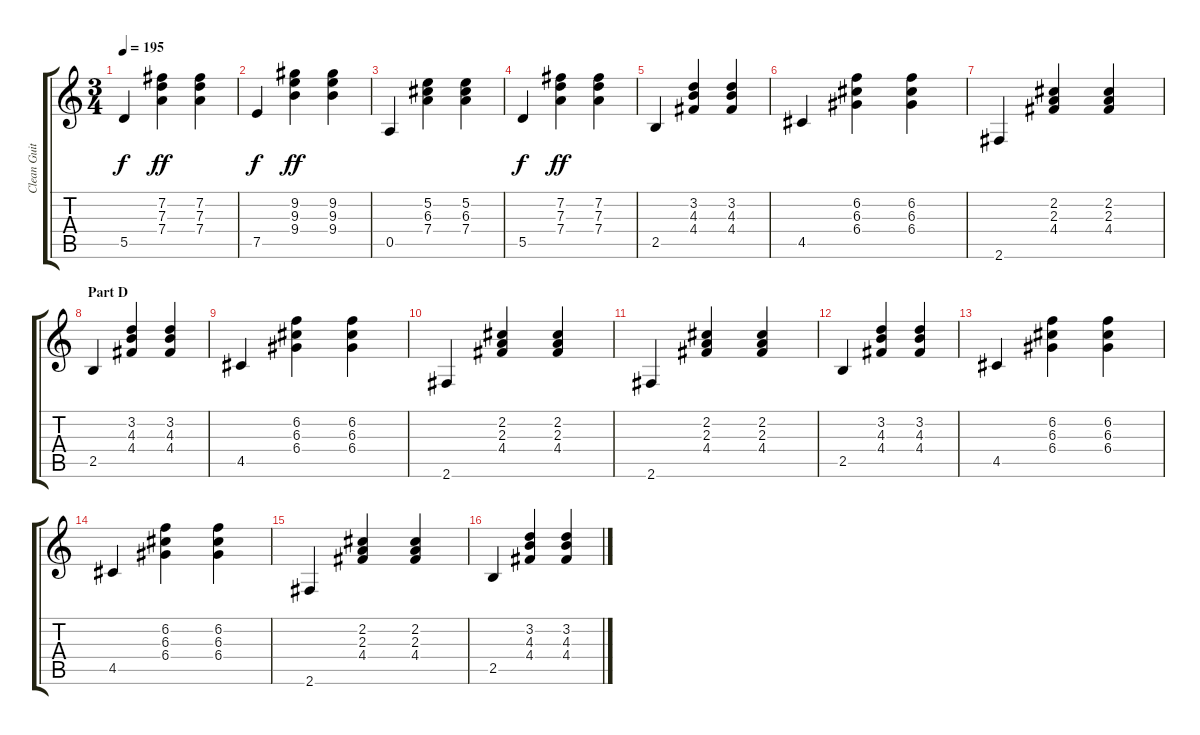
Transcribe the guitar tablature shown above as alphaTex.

\track ("Clean Guitar" "Clean Guit") {instrument electricguitarclean}
\staff {score tabs}
\tuning (E4 B3 G3 D3 A2 E2) {hide}
\ts (3 4)
\tempo 195
\clef g2
\ks c
5.5.4{dy f} (7.2 7.3 7.4).4{dy ff} (7.2 7.3 7.4).4 |
7.5.4{dy f} (9.2 9.3 9.4).4{dy ff} (9.2 9.3 9.4).4 |
0.5.4 (5.2 6.3 7.4).4 (5.2 6.3 7.4).4 |
5.5.4{dy f} (7.2 7.3 7.4).4{dy ff} (7.2 7.3 7.4).4 |
2.5.4 (3.2 4.3 4.4).4 (3.2 4.3 4.4).4 |
4.5.4 (6.2 6.3 6.4).4 (6.2 6.3 6.4).4 |
2.6.4 (2.2 2.3 4.4).4 (2.2 2.3 4.4).4 |
\section ("" "Part D")
2.5.4 (3.2 4.3 4.4).4 (3.2 4.3 4.4).4 |
4.5.4 (6.2 6.3 6.4).4 (6.2 6.3 6.4).4 |
2.6.4 (2.2 2.3 4.4).4 (2.2 2.3 4.4).4 |
2.6.4 (2.2 2.3 4.4).4 (2.2 2.3 4.4).4 |
2.5.4 (3.2 4.3 4.4).4 (3.2 4.3 4.4).4 |
4.5.4 (6.2 6.3 6.4).4 (6.2 6.3 6.4).4 |
4.5.4 (6.2 6.3 6.4).4 (6.2 6.3 6.4).4 |
2.6.4 (2.2 2.3 4.4).4 (2.2 2.3 4.4).4 |
2.5.4 (3.2 4.3 4.4).4 (3.2 4.3 4.4).4
